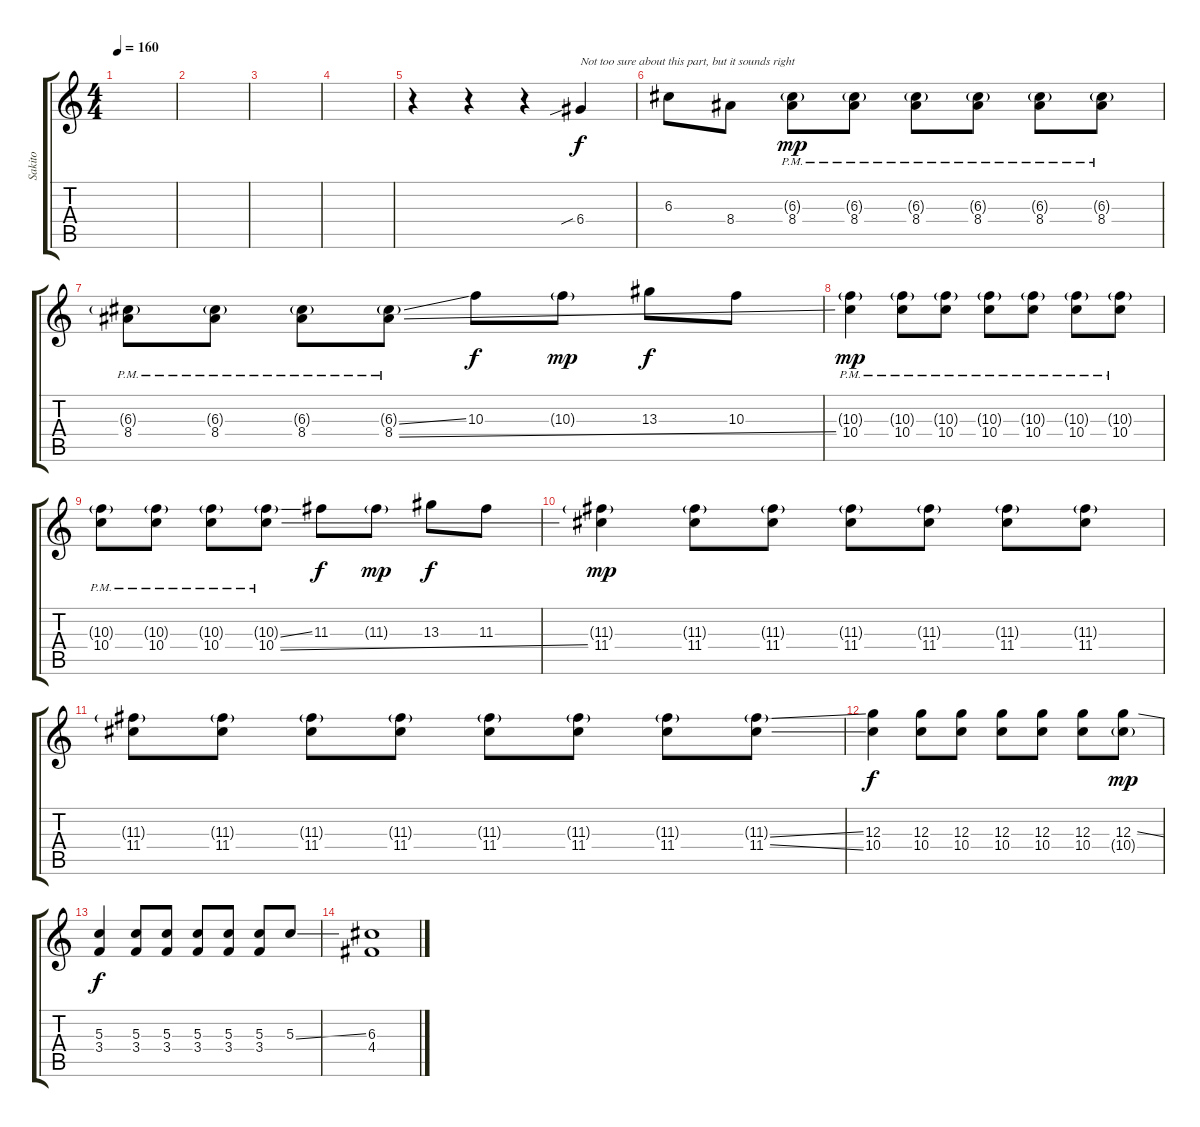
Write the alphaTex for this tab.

\track ("Sakito" "Sakito") {instrument distortionguitar}
\staff {score tabs}
\tuning (E4 B3 G3 D3 A2 E2) {hide}
\ts (4 4)
\tempo 160
\clef g2
\ks c
|
|
|
|
r.4 r.4 r.4 6.4{sib}.4{txt "Not too sure about this part, but it sounds right"} |
6.3.8 8.4.8 (6.3{g pm} 8.4).8{dy mp} (6.3{g pm} 8.4{pm}).8 (6.3{g pm} 8.4{pm}).8 (6.3{g pm} 8.4{pm}).8 (6.3{g pm} 8.4{pm}).8 (6.3{g} 8.4{pm}).8 |
(6.3{g pm} 8.4{pm}).8 (6.3{g pm} 8.4{pm}).8 (6.3{g pm} 8.4{pm}).8 (6.3{ss g pm} 8.4{ss}).8 10.3.8{dy f} 10.3{g}.8{dy mp} 13.3.8{dy f} 10.3.8 |
(10.3{g pm} 10.4{pm}).4{dy mp} (10.3{g pm} 10.4{pm}).8 (10.3{g pm} 10.4{pm}).8 (10.3{g pm} 10.4{pm}).8 (10.3{g} 10.4{pm}).8 (10.3{g} 10.4{pm}).8 (10.3{g} 10.4{pm}).8 |
(10.3{g} 10.4{pm}).8 (10.3{g} 10.4{pm}).8 (10.3{g} 10.4{pm}).8 (10.3{ss g} 10.4{ss pm}).8 11.3.8{dy f} 11.3{g}.8{dy mp} 13.3.8{dy f} 11.3.8 |
(11.3{g} 11.4).4{dy mp} (11.3{g} 11.4).8 (11.3{g} 11.4).8 (11.3{g} 11.4).8 (11.3{g} 11.4).8 (11.3{g} 11.4).8 (11.3{g} 11.4).8 |
(11.3{g} 11.4).8 (11.3{g} 11.4).8 (11.3{g} 11.4).8 (11.3{g} 11.4).8 (11.3{g} 11.4).8 (11.3{g} 11.4).8 (11.3{g} 11.4).8 (11.3{ss g} 11.4{ss}).8 |
(12.3 10.4).4{dy f} (12.3 10.4).8 (12.3 10.4).8 (12.3 10.4).8 (12.3 10.4).8 (12.3 10.4).8 (12.3{ss} 10.4{g}).8{dy mp} |
(5.3 3.4).4{dy f} (5.3 3.4).8 (5.3 3.4).8 (5.3 3.4).8 (5.3 3.4).8 (5.3 3.4).8 5.3{ss}.8 |
(6.3 4.4).1
